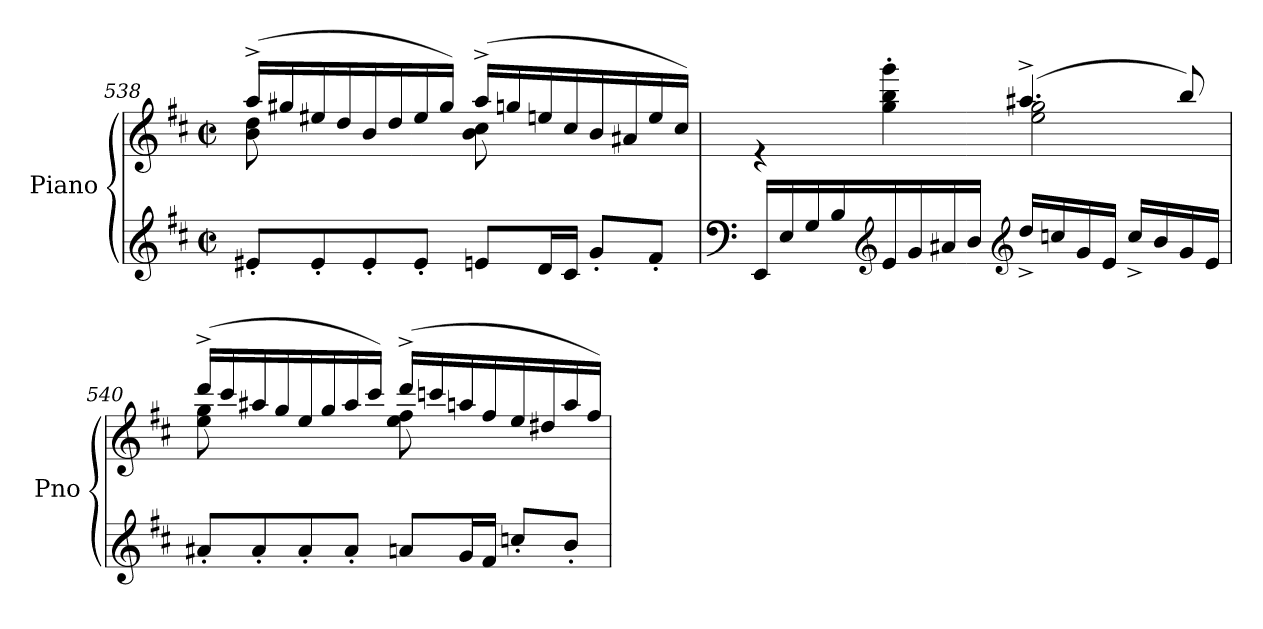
**kern	**kern	**dynam
*part1	*part1	*part1
*staff2	*staff1	*staff1/2
*I"Piano	*	*
*I'Pno	*	*
!!LO:LB:g=z
*clefG2	*clefG2	*
*k[f#c#]	*k[f#c#]	*
*M2/2	*M2/2	*
*met(c|)	*met(c|)	*
=538	=538	=538
*	*^	*
!	!	!	!LO:DY:b=2
8e#X'/L	(16aa^/LL	8b\ 8dd\	other-dynamics
.	16gg#X/	.	.
8e#'/	16ee#X/	4.ryy	.
.	16dd/	.	.
8e#'/	16b/	.	.
.	16dd/	.	.
8e#'/J	16ee#/	.	.
.	16gg#/JJ)	.	.
8en/L	(16aa^/LL	8b\ 8cc#\	.
.	16ggn/	.	.
16d/L	16een/	4.ryy	.
16c#/JJ	16cc#/	.	.
8g'/L	16b/	.	.
.	16a#X/	.	.
8f#'/J	16ee/	.	.
.	16cc#/JJ)	.	.
=539	=539	=539	=539
*clefF4	*	*	*
16EE/LL	4re	2ryy	.
16E/	.	.	.
16G/	.	.	.
16B/	.	.	.
*clefG2	*	*	*
16e/	4gg\' 4bb\' 4ggg\'	.	.
16g/	.	.	.
16a#X/	.	.	.
16b/JJ	.	.	.
*clefG2	*	*	*
16dd^/LL	(4.aa#X^/	2ee\ 2gg\	.
16ccn/	.	.	.
16g/	.	.	.
16e/JJ	.	.	.
16cc^/LL	.	.	.
16b/	.	.	.
16g/	8bb/)	.	.
16e/JJ	.	.	.
!!LO:LB:g=z	!!
=540	=540	=540	=540
!	!	!	!LO:DY:b=2
8a#X'/L	(16ddd^/LL	8ee\ 8gg\	other-dynamics
.	16ccc#/	.	.
8a#'/	16aa#X/	4.ryy	.
.	16gg/	.	.
8a#'/	16ee/	.	.
.	16gg/	.	.
8a#'/J	16aa#/	.	.
.	16ccc#/JJ)	.	.
8an/L	(16ddd^/LL	8ee\ 8ff#\	.
.	16cccn/	.	.
16g/L	16aan/	4.ryy	.
16f#/JJ	16ff#/	.	.
8ccn'/L	16ee/	.	.
.	16dd#X/	.	.
8b'/J	16aa/	.	.
.	16ff#/JJ)	.	.
*	*v	*v	*
=	=	=
*-	*-	*-
